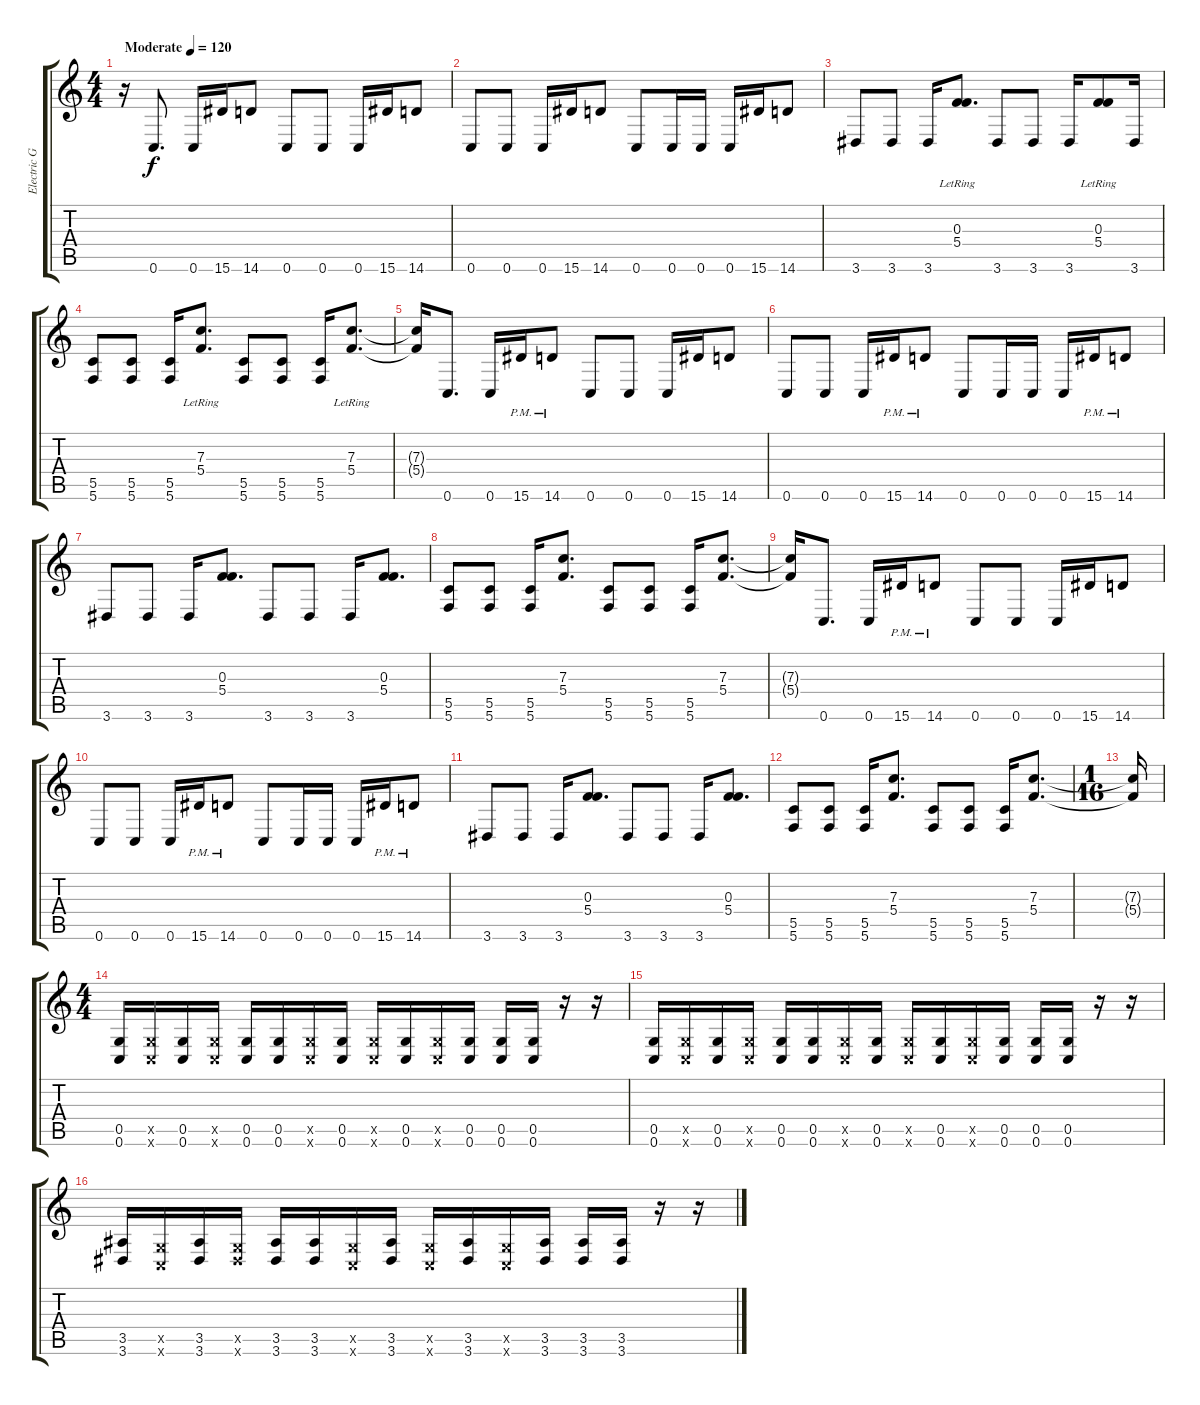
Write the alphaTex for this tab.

\track ("Electric Guitar" "Electric G") {instrument electricguitarclean}
\staff {score tabs}
\tuning (D4 A3 F3 C3 G2 C2) {hide}
\ts (4 4)
\tempo (120 "Moderate")
\clef g2
\ks c
r.16{dy f instrument electricguitarclean} 0.6.8{d} 0.6.16 15.6.16 14.6.8 0.6.8 0.6.8 0.6.16 15.6.16 14.6.8 |
0.6.8 0.6.8 0.6.16 15.6.16 14.6.8 0.6.8 0.6.16 0.6.16 0.6.16 15.6.16 14.6.8 |
3.6.8 3.6.8 3.6.16 (0.3{lr} 5.4{lr}).8{d} 3.6.8 3.6.8 3.6.16 (0.3{lr} 5.4{lr}).8 3.6.16 |
(5.5 5.6).8 (5.5 5.6).8 (5.5 5.6).16 (7.3{lr} 5.4{lr}).8{d} (5.5 5.6).8 (5.5 5.6).8 (5.5 5.6).16 (7.3{lr} 5.4{lr}).8{d} |
(7.3{t} 5.4{t}).16 0.6.8{d instrument distortionguitar} 0.6.16 15.6{pm}.16 14.6{pm}.8 0.6.8 0.6.8 0.6.16 15.6.16 14.6.8 |
0.6.8 0.6.8 0.6.16 15.6{pm}.16 14.6{pm}.8 0.6.8 0.6.16 0.6.16 0.6.16 15.6{pm}.16 14.6{pm}.8 |
3.6.8 3.6.8 3.6.16 (0.3 5.4).8{d} 3.6.8 3.6.8 3.6.16 (0.3 5.4).8{d} |
(5.5 5.6).8 (5.5 5.6).8 (5.5 5.6).16 (7.3 5.4).8{d} (5.5 5.6).8 (5.5 5.6).8 (5.5 5.6).16 (7.3 5.4).8{d} |
(7.3{t} 5.4{t}).16 0.6.8{d} 0.6.16 15.6{pm}.16 14.6{pm}.8 0.6.8 0.6.8 0.6.16 15.6.16 14.6.8 |
0.6.8 0.6.8 0.6.16 15.6{pm}.16 14.6{pm}.8 0.6.8 0.6.16 0.6.16 0.6.16 15.6{pm}.16 14.6{pm}.8 |
3.6.8 3.6.8 3.6.16 (0.3 5.4).8{d} 3.6.8 3.6.8 3.6.16 (0.3 5.4).8{d} |
(5.5 5.6).8 (5.5 5.6).8 (5.5 5.6).16 (7.3 5.4).8{d} (5.5 5.6).8 (5.5 5.6).8 (5.5 5.6).16 (7.3 5.4).8{d} |
\ts (1 16)
(7.3{t} 5.4{t}).16 |
\ts (4 4)
(0.5 0.6).16 (0.5{x} 0.6{x}).16 (0.5 0.6).16 (0.5{x} 0.6{x}).16 (0.5 0.6).16 (0.5 0.6).16 (0.5{x} 0.6{x}).16 (0.5 0.6).16 (0.5{x} 0.6{x}).16 (0.5 0.6).16 (0.5{x} 0.6{x}).16 (0.5 0.6).16 (0.5 0.6).16 (0.5 0.6).16 r.16 r.16 |
(0.5 0.6).16 (0.5{x} 0.6{x}).16 (0.5 0.6).16 (0.5{x} 0.6{x}).16 (0.5 0.6).16 (0.5 0.6).16 (0.5{x} 0.6{x}).16 (0.5 0.6).16 (0.5{x} 0.6{x}).16 (0.5 0.6).16 (0.5{x} 0.6{x}).16 (0.5 0.6).16 (0.5 0.6).16 (0.5 0.6).16 r.16 r.16 |
(3.5 3.6).16 (0.5{x} 0.6{x}).16 (3.5 3.6).16 (0.5{x} 3.6{x}).16 (3.5 3.6).16 (3.5 3.6).16 (0.5{x} 0.6{x}).16 (3.5 3.6).16 (0.5{x} 0.6{x}).16 (3.5 3.6).16 (0.5{x} 0.6{x}).16 (3.5 3.6).16 (3.5 3.6).16 (3.5 3.6).16 r.16 r.16
